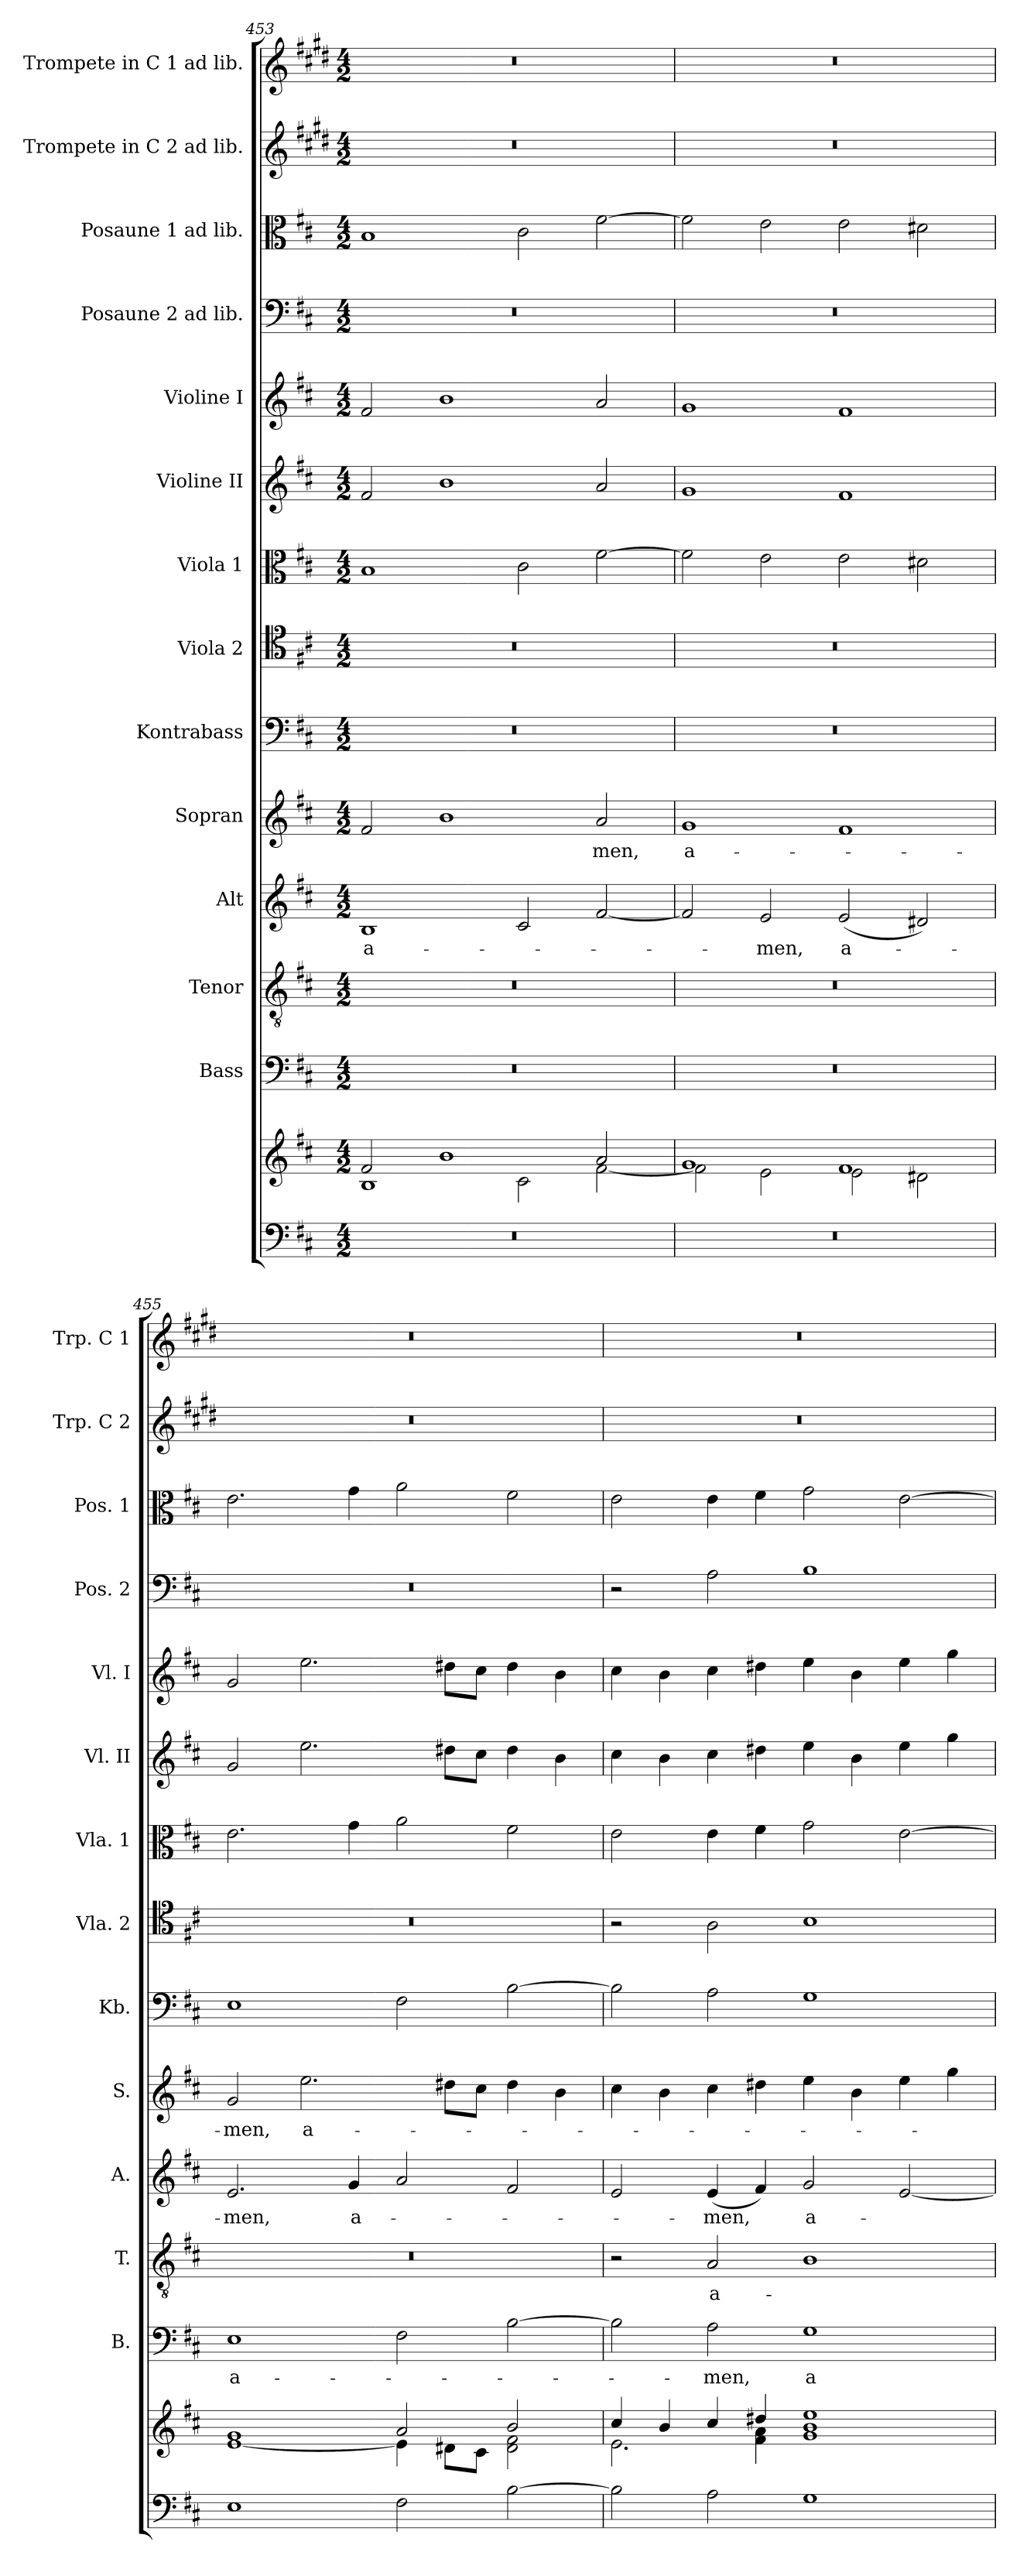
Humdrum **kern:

**kern	**kern	**kern	**text	**kern	**text	**kern	**text	**kern	**text	**kern	**kern	**kern	**kern	**kern	**kern	**kern	**kern	**kern
*part14	*part14	*part13	*part13	*part12	*part12	*part11	*part11	*part10	*part10	*part9	*part8	*part7	*part6	*part5	*part4	*part3	*part2	*part1
*staff15	*staff14	*staff13	*staff13	*staff12	*staff12	*staff11	*staff11	*staff10	*staff10	*staff9	*staff8	*staff7	*staff6	*staff5	*staff4	*staff3	*staff2	*staff1
*	*	*I"Bass	*	*I"Tenor	*	*I"Alt	*	*I"Sopran	*	*I"Kontrabass	*I"Viola 2	*I"Viola 1	*I"Violine II	*I"Violine I	*I"Posaune 2 ad lib.	*I"Posaune 1 ad lib.	*I"Trompete in C 2 ad lib.	*I"Trompete in C 1 ad lib.
*	*	*I'B.	*	*I'T.	*	*I'A.	*	*I'S.	*	*I'Kb.	*I'Vla. 2	*I'Vla. 1	*I'Vl. II	*I'Vl. I	*I'Pos. 2	*I'Pos. 1	*I'Trp. C 2	*I'Trp. C 1
*clefF4	*clefG2	*clefF4	*	*clefGv2	*	*clefG2	*	*clefG2	*	*clefF4	*clefC4	*clefC3	*clefG2	*clefG2	*clefF4	*clefC3	*clefG2	*clefG2
*	*	*	*	*	*	*	*	*	*	*ITrd7c12	*	*	*	*	*	*	*ITrd1c2	*ITrd1c2
*k[f#c#]	*k[f#c#]	*k[f#c#]	*	*k[f#c#]	*	*k[f#c#]	*	*k[f#c#]	*	*k[f#c#]	*k[f#c#]	*k[f#c#]	*k[f#c#]	*k[f#c#]	*k[f#c#]	*k[f#c#]	*k[f#c#]	*k[f#c#]
*D:	*D:	*D:	*	*D:	*	*D:	*	*D:	*	*D:	*D:	*D:	*D:	*D:	*D:	*D:	*D:	*D:
*M4/2	*M4/2	*M4/2	*	*M4/2	*	*M4/2	*	*M4/2	*	*M4/2	*M4/2	*M4/2	*M4/2	*M4/2	*M4/2	*M4/2	*M4/2	*M4/2
=453	=453	=453	=453	=453	=453	=453	=453	=453	=453	=453	=453	=453	=453	=453	=453	=453	=453	=453
*	*^	*	*	*	*	*	*	*	*	*	*	*	*	*	*	*	*	*
!	!	!	!	!	!	!	!	!LO:LY:b	!	!	!	!	!	!	!	!	!	!	!
0r	2f#/	1B	0r	.	0r	.	1B	a-	2f#/	.	0r	0r	1B	2f#/	2f#/	0r	1B	0r	0r
.	1b	.	.	.	.	.	.	.	1b	.	.	.	.	1b	1b	.	.	.	.
.	.	2c#\	.	.	.	.	2c#/	.	.	.	.	.	2c#\	.	.	.	2c#\	.	.
!	!	!	!	!	!	!	!	!	!	!LO:LY:b	!	!	!	!	!	!	!	!	!
.	2a/	[<2f#\	.	.	.	.	[2f#/	.	2a/	-men,	.	.	[2f#\	2a/	2a/	.	[2f#\	.	.
=454	=454	=454	=454	=454	=454	=454	=454	=454	=454	=454	=454	=454	=454	=454	=454	=454	=454	=454	=454
!	!	!	!	!	!	!	!	!	!	!LO:LY:b	!	!	!	!	!	!	!	!	!
0r	1g	2f#\]	0r	.	0r	.	2f#/]	.	1g	a-	0r	0r	2f#\]	1g	1g	0r	2f#\]	0r	0r
!	!	!	!	!	!	!	!	!LO:LY:b	!	!	!	!	!	!	!	!	!	!	!
.	.	2e\	.	.	.	.	2e/	-men,	.	.	.	.	2e\	.	.	.	2e\	.	.
!	!	!	!	!	!	!	!	!LO:LY:b	!	!	!	!	!	!	!	!	!	!	!
.	1f#	2e\	.	.	.	.	(<2e/	a-	1f#	.	.	.	2e\	1f#	1f#	.	2e\	.	.
.	.	2d#X\	.	.	.	.	2d#X/)	.	.	.	.	.	2d#X\	.	.	.	2d#X\	.	.
=455	=455	=455	=455	=455	=455	=455	=455	=455	=455	=455	=455	=455	=455	=455	=455	=455	=455	=455	=455
!	!	!	!	!LO:LY:b	!	!	!	!LO:LY:b	!	!LO:LY:b	!	!	!	!	!	!	!	!	!
1E	1g	[<1e	1E	a-	0r	.	2.e/	-men,	2g/	-men,	1EE	0r	2.e\	2g/	2g/	0r	2.e\	0r	0r
!	!	!	!	!	!	!	!	!	!	!LO:LY:b	!	!	!	!	!	!	!	!	!
.	.	.	.	.	.	.	.	.	2.ee\	a-	.	.	.	2.ee\	2.ee\	.	.	.	.
!	!	!	!	!	!	!	!	!LO:LY:b	!	!	!	!	!	!	!	!	!	!	!
.	.	.	.	.	.	.	4g/	a-	.	.	.	.	4g\	.	.	.	4g\	.	.
2F#\	2a/	4e\]	2F#\	.	.	.	2a/	.	.	.	2FF#\	.	2a\	.	.	.	2a\	.	.
.	.	8d#X\L	.	.	.	.	.	.	8dd#X\L	.	.	.	.	8dd#X\L	8dd#X\L	.	.	.	.
.	.	8c#\J	.	.	.	.	.	.	8cc#\J	.	.	.	.	8cc#\J	8cc#\J	.	.	.	.
[2B\	2b/	2d#\ 2f#\	[2B\	.	.	.	2f#/	.	4dd#\	.	[2BB\	.	2f#\	4dd#\	4dd#\	.	2f#\	.	.
.	.	.	.	.	.	.	.	.	4b\	.	.	.	.	4b\	4b\	.	.	.	.
!!LO:PB:g=z
=456	=456	=456	=456	=456	=456	=456	=456	=456	=456	=456	=456	=456	=456	=456	=456	=456	=456	=456	=456
2B\]	4cc#/	2.e\	2B\]	.	2r	.	2e/	.	4cc#\	.	2BB\]	2r	2e\	4cc#\	4cc#\	2r	2e\	0r	0r
.	4b/	.	.	.	.	.	.	.	4b\	.	.	.	.	4b\	4b\	.	.	.	.
!	!	!	!	!LO:LY:b	!	!LO:LY:b	!	!LO:LY:b	!	!	!	!	!	!	!	!	!	!	!
2A\	4cc#/	.	2A\	-men,	2A/	a-	(<4e/	-men,	4cc#\	.	2AA\	2A\	4e\	4cc#\	4cc#\	2A\	4e\	.	.
.	4dd#X/	4f#\ 4a\	.	.	.	.	4f#/)	.	4dd#X\	.	.	.	4f#\	4dd#X\	4dd#X\	.	4f#\	.	.
!	!	!	!	!LO:LY:b	!	!	!	!LO:LY:b	!	!	!	!	!	!	!	!	!	!	!
1G	1ee	1g 1b	1G	a-	1B	.	2g/	a-	4ee\	.	1GG	1B	2g\	4ee\	4ee\	1B	2g\	.	.
.	.	.	.	.	.	.	.	.	4b\	.	.	.	.	4b\	4b\	.	.	.	.
.	.	.	.	.	.	.	[2e/	.	4ee\	.	.	.	[2e\	4ee\	4ee\	.	[2e\	.	.
.	.	.	.	.	.	.	.	.	4gg\	.	.	.	.	4gg\	4gg\	.	.	.	.
*	*v	*v	*	*	*	*	*	*	*	*	*	*	*	*	*	*	*	*	*
=	=	=	=	=	=	=	=	=	=	=	=	=	=	=	=	=	=	=
*-	*-	*-	*-	*-	*-	*-	*-	*-	*-	*-	*-	*-	*-	*-	*-	*-	*-	*-
